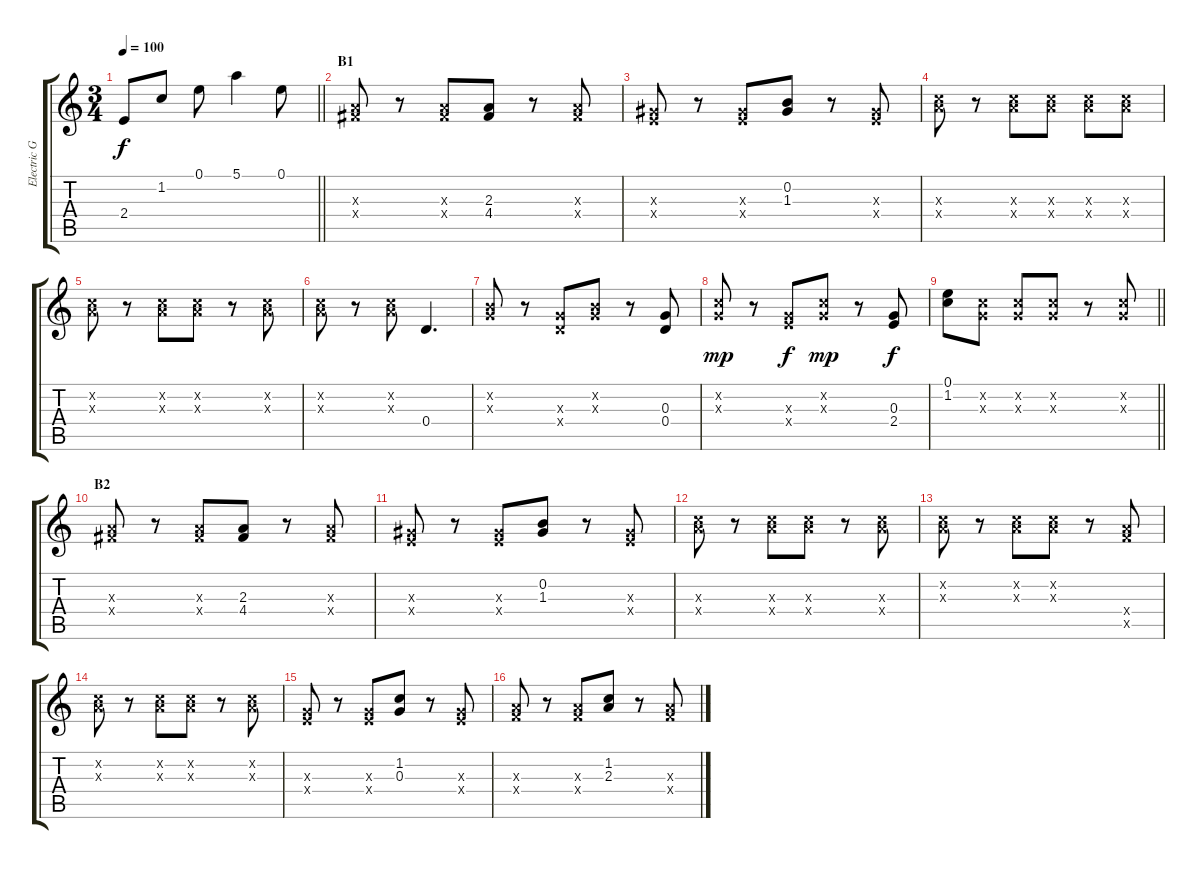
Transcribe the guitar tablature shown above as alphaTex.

\track ("Electric Guitar" "Electric G") {instrument electricguitarclean}
\staff {score tabs}
\tuning (E4 B3 G3 D3 A2 E2) {hide}
\ts (3 4)
\tempo 100
\clef g2
\barLineRight lightlight
\ks c
2.4.8{dy f} 1.2.8 0.1.8 5.1.4 0.1.8 |
\section ("" "B1")
(2.3{x} 4.4{x}).8 r.8 (2.3{x} 4.4{x}).8 (2.3 4.4).8 r.8 (2.3{x} 4.4{x}).8 |
(1.3{x} 2.4{x}).8 r.8 (1.3{x} 2.4{x}).8 (0.2 1.3).8 r.8 (1.3{x} 2.4{x}).8 |
(5.3{x} 7.4{x}).8 r.8 (5.3{x} 7.4{x}).8 (5.3{x} 7.4{x}).8 (5.3{x} 7.4{x}).8 (5.3{x} 7.4{x}).8 |
(1.2{x} 2.3{x}).8 r.8 (1.2{x} 2.3{x}).8 (1.2{x} 2.3{x}).8 r.8 (1.2{x} 2.3{x}).8 |
(1.2{x} 2.3{x}).8 r.8 (1.2{x} 2.3{x}).8 0.4.4{d} |
(0.2{x} 0.3{x}).8 r.8 (0.3{x} 0.4{x}).8 (0.2{x} 0.3{x}).8 r.8 (0.3 0.4).8 |
(1.2{x} 0.3{x}).8{dy mp} r.8 (0.3{x} 2.4{x}).8{dy f} (1.2{x} 0.3{x}).8{dy mp} r.8 (0.3 2.4).8{dy f} |
\barLineRight lightlight
(0.1 1.2).8 (1.2{x} 0.3{x}).8 (1.2{x} 0.3{x}).8 (1.2{x} 0.3{x}).8 r.8 (1.2{x} 0.3{x}).8 |
\section ("" "B2")
(2.3{x} 4.4{x}).8 r.8 (2.3{x} 4.4{x}).8 (2.3 4.4).8 r.8 (2.3{x} 4.4{x}).8 |
(1.3{x} 2.4{x}).8 r.8 (1.3{x} 2.4{x}).8 (0.2 1.3).8 r.8 (1.3{x} 2.4{x}).8 |
(5.3{x} 7.4{x}).8 r.8 (5.3{x} 7.4{x}).8 (5.3{x} 7.4{x}).8 r.8 (5.3{x} 7.4{x}).8 |
(1.2{x} 2.3{x}).8 r.8 (1.2{x} 2.3{x}).8 (1.2{x} 2.3{x}).8 r.8 (7.4{x} 8.5{x}).8 |
(1.2{x} 2.3{x}).8 r.8 (1.2{x} 2.3{x}).8 (1.2{x} 2.3{x}).8 r.8 (1.2{x} 2.3{x}).8 |
(0.3{x} 2.4{x}).8 r.8 (0.3{x} 2.4{x}).8 (1.2 0.3).8 r.8 (0.3{x} 2.4{x}).8 |
(2.3{x} 3.4{x}).8 r.8 (2.3{x} 3.4{x}).8 (1.2 2.3).8 r.8 (2.3{x} 3.4{x}).8
